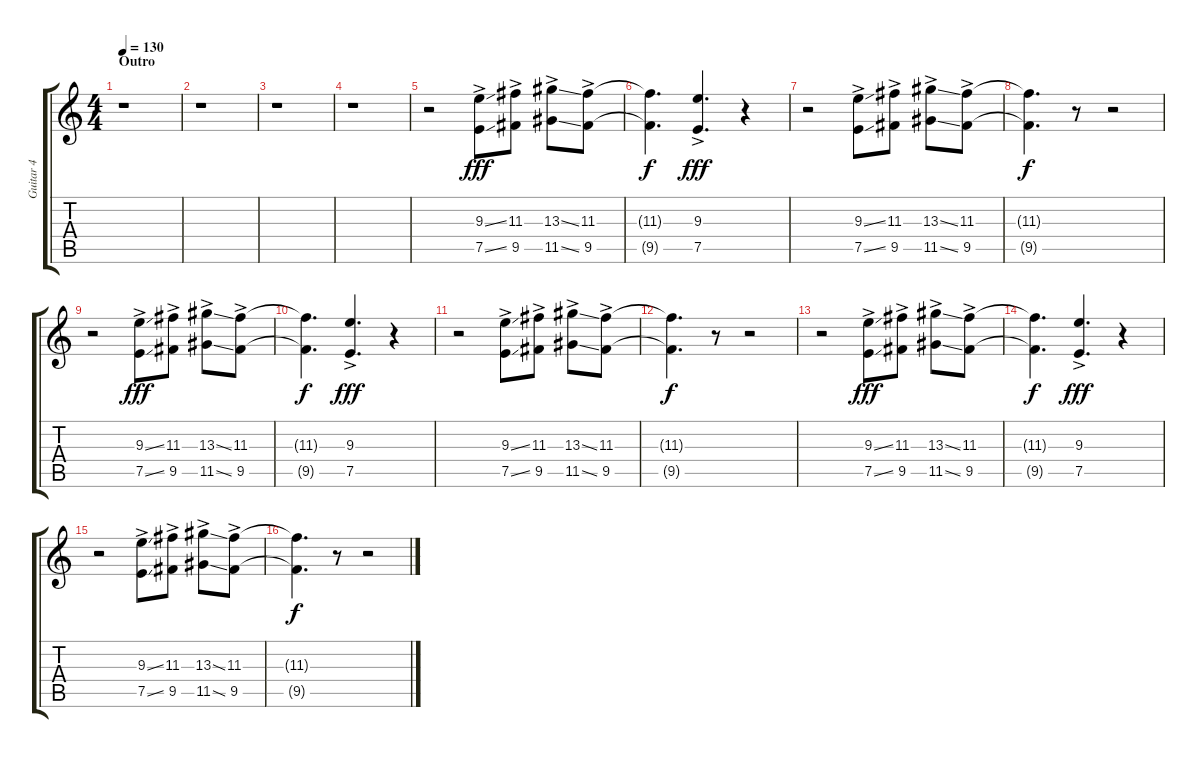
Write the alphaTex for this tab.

\track ("Guitar 4" "Guitar 4") {instrument electricguitarjazz}
\staff {score tabs}
\tuning (E4 B3 G3 D3 A2 E2) {hide}
\ts (4 4)
\section ("" "Outro")
\tempo 130
\clef g2
\ks c
r.1{dy f} |
r.1 |
r.1 |
r.1 |
r.2 (9.3{ss ac} 7.5{ss ac}).8{dy fff volume 16 instrument overdrivenguitar} (11.3{ac} 9.5{ac}).8 (13.3{ss ac} 11.5{ss ac}).8 (11.3{ac} 9.5{ac}).8 |
(11.3{t} 9.5{t}).4{d dy f} (9.3{ac} 7.5{ac}).4{d dy fff} r.4 |
r.2 (9.3{ss ac} 7.5{ss ac}).8 (11.3{ac} 9.5{ac}).8 (13.3{ss ac} 11.5{ss ac}).8 (11.3{ac} 9.5{ac}).8 |
(11.3{t} 9.5{t}).4{d dy f} r.8 r.2 |
r.2 (9.3{ss ac} 7.5{ss ac}).8{dy fff} (11.3{ac} 9.5{ac}).8 (13.3{ss ac} 11.5{ss ac}).8 (11.3{ac} 9.5{ac}).8 |
(11.3{t} 9.5{t}).4{d dy f} (9.3{ac} 7.5{ac}).4{d dy fff} r.4 |
r.2 (9.3{ss ac} 7.5{ss ac}).8 (11.3{ac} 9.5{ac}).8 (13.3{ss ac} 11.5{ss ac}).8 (11.3{ac} 9.5{ac}).8 |
(11.3{t} 9.5{t}).4{d dy f} r.8 r.2 |
r.2 (9.3{ss ac} 7.5{ss ac}).8{dy fff} (11.3{ac} 9.5{ac}).8 (13.3{ss ac} 11.5{ss ac}).8 (11.3{ac} 9.5{ac}).8 |
(11.3{t} 9.5{t}).4{d dy f} (9.3{ac} 7.5{ac}).4{d dy fff} r.4 |
r.2 (9.3{ss ac} 7.5{ss ac}).8 (11.3{ac} 9.5{ac}).8 (13.3{ss ac} 11.5{ss ac}).8 (11.3{ac} 9.5{ac}).8 |
(11.3{t} 9.5{t}).4{d dy f} r.8 r.2
